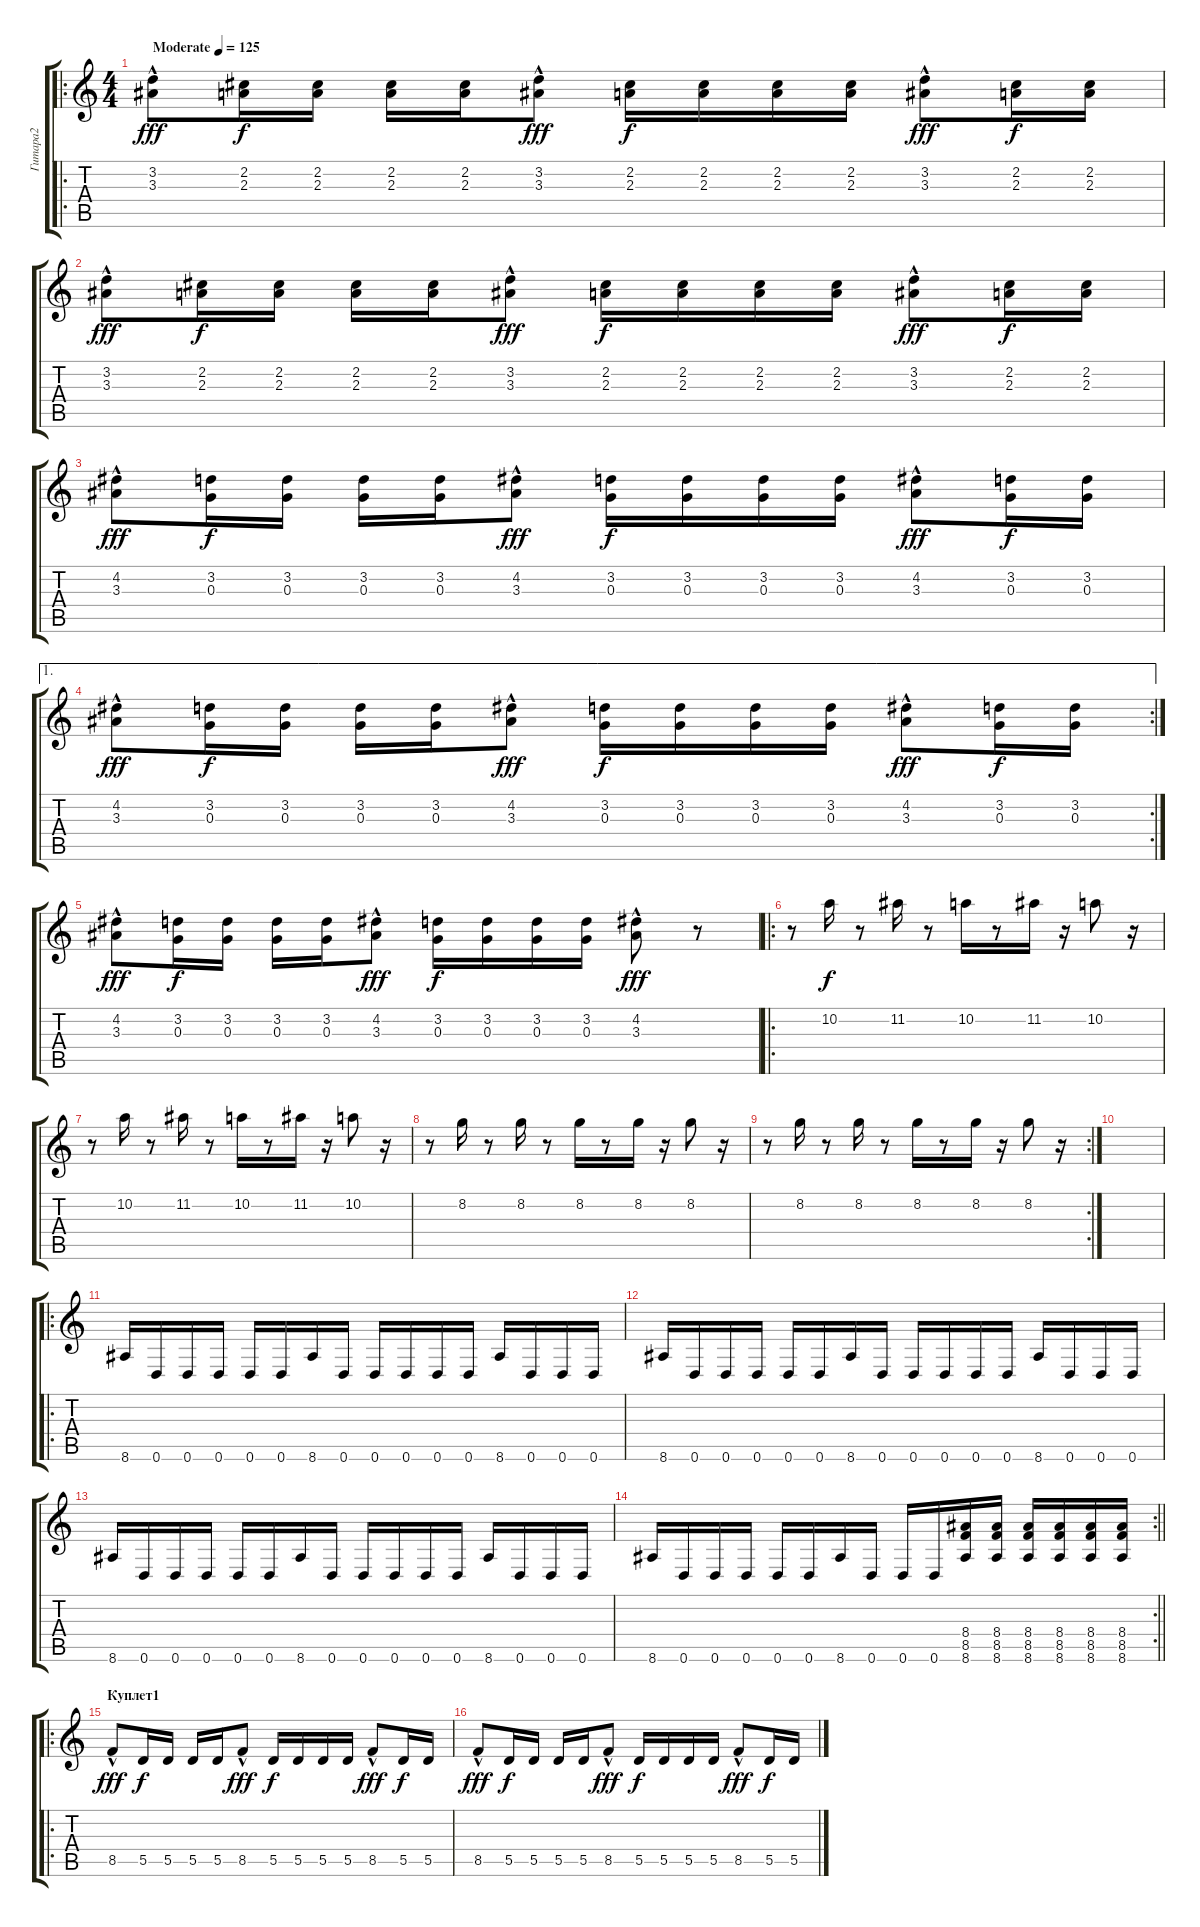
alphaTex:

\track ("Гитара2" "Гитара2") {instrument overdrivenguitar}
\staff {score tabs}
\tuning (E4 B3 G3 D3 A2 D2) {hide}
\ro
\ts (4 4)
\tempo (125 "Moderate")
\clef g2
\ks c
(3.2 3.3{hac}).8{dy fff instrument overdrivenguitar} (2.2 2.3).16{dy f} (2.2 2.3).16 (2.2 2.3).16 (2.2 2.3).16 (3.2{hac} 3.3).8{dy fff} (2.2 2.3).16{dy f} (2.2 2.3).16 (2.2 2.3).16 (2.2 2.3).16 (3.2{hac} 3.3).8{dy fff} (2.2 2.3).16{dy f} (2.2 2.3).16 |
(3.2 3.3{hac}).8{dy fff} (2.2 2.3).16{dy f} (2.2 2.3).16 (2.2 2.3).16 (2.2 2.3).16 (3.2{hac} 3.3).8{dy fff} (2.2 2.3).16{dy f} (2.2 2.3).16 (2.2 2.3).16 (2.2 2.3).16 (3.2{hac} 3.3).8{dy fff} (2.2 2.3).16{dy f} (2.2 2.3).16 |
(4.2 3.3{hac}).8{dy fff} (3.2 0.3).16{dy f} (3.2 0.3).16 (3.2 0.3).16 (3.2 0.3).16 (4.2 3.3{hac}).8{dy fff} (3.2 0.3).16{dy f} (3.2 0.3).16 (3.2 0.3).16 (3.2 0.3).16 (4.2 3.3{hac}).8{dy fff} (3.2 0.3).16{dy f} (3.2 0.3).16 |
\ae 1
\rc 2
(4.2 3.3{hac}).8{dy fff} (3.2 0.3).16{dy f} (3.2 0.3).16 (3.2 0.3).16 (3.2 0.3).16 (4.2 3.3{hac}).8{dy fff} (3.2 0.3).16{dy f} (3.2 0.3).16 (3.2 0.3).16 (3.2 0.3).16 (4.2 3.3{hac}).8{dy fff} (3.2 0.3).16{dy f} (3.2 0.3).16 |
(4.2 3.3{hac}).8{dy fff} (3.2 0.3).16{dy f} (3.2 0.3).16 (3.2 0.3).16 (3.2 0.3).16 (4.2 3.3{hac}).8{dy fff} (3.2 0.3).16{dy f} (3.2 0.3).16 (3.2 0.3).16 (3.2 0.3).16 (4.2 3.3{hac}).8{dy fff} r.8 |
\ro
r.8 10.2.16{dy f} r.8 11.2.16 r.8 10.2.16 r.8 11.2.16 r.16 10.2.8 r.16 |
r.8 10.2.16 r.8 11.2.16 r.8 10.2.16 r.8 11.2.16 r.16 10.2.8 r.16 |
r.8 8.2.16 r.8 8.2.16 r.8 8.2.16 r.8 8.2.16 r.16 8.2.8 r.16 |
\rc 2
r.8 8.2.16 r.8 8.2.16 r.8 8.2.16 r.8 8.2.16 r.16 8.2.8 r.16 |
|
\ro
8.6.16 0.6.16 0.6.16 0.6.16 0.6.16 0.6.16 8.6.16 0.6.16 0.6.16 0.6.16 0.6.16 0.6.16 8.6.16 0.6.16 0.6.16 0.6.16 |
8.6.16 0.6.16 0.6.16 0.6.16 0.6.16 0.6.16 8.6.16 0.6.16 0.6.16 0.6.16 0.6.16 0.6.16 8.6.16 0.6.16 0.6.16 0.6.16 |
8.6.16 0.6.16 0.6.16 0.6.16 0.6.16 0.6.16 8.6.16 0.6.16 0.6.16 0.6.16 0.6.16 0.6.16 8.6.16 0.6.16 0.6.16 0.6.16 |
\rc 2
\barLineRight lightlight
8.6.16 0.6.16 0.6.16 0.6.16 0.6.16 0.6.16 8.6.16 0.6.16 0.6.16 0.6.16 (8.4 8.5 8.6).16 (8.4 8.5 8.6).16 (8.4 8.5 8.6).16 (8.4 8.5 8.6).16 (8.4 8.5 8.6).16 (8.4 8.5 8.6).16 |
\ro
\section ("" "Куплет1")
8.5{hac}.8{dy fff} 5.5.16{dy f} 5.5.16 5.5.16 5.5.16 8.5{hac}.8{dy fff} 5.5.16{dy f} 5.5.16 5.5.16 5.5.16 8.5{hac}.8{dy fff} 5.5.16{dy f} 5.5.16 |
8.5{hac}.8{dy fff} 5.5.16{dy f} 5.5.16 5.5.16 5.5.16 8.5{hac}.8{dy fff} 5.5.16{dy f} 5.5.16 5.5.16 5.5.16 8.5{hac}.8{dy fff} 5.5.16{dy f} 5.5.16
